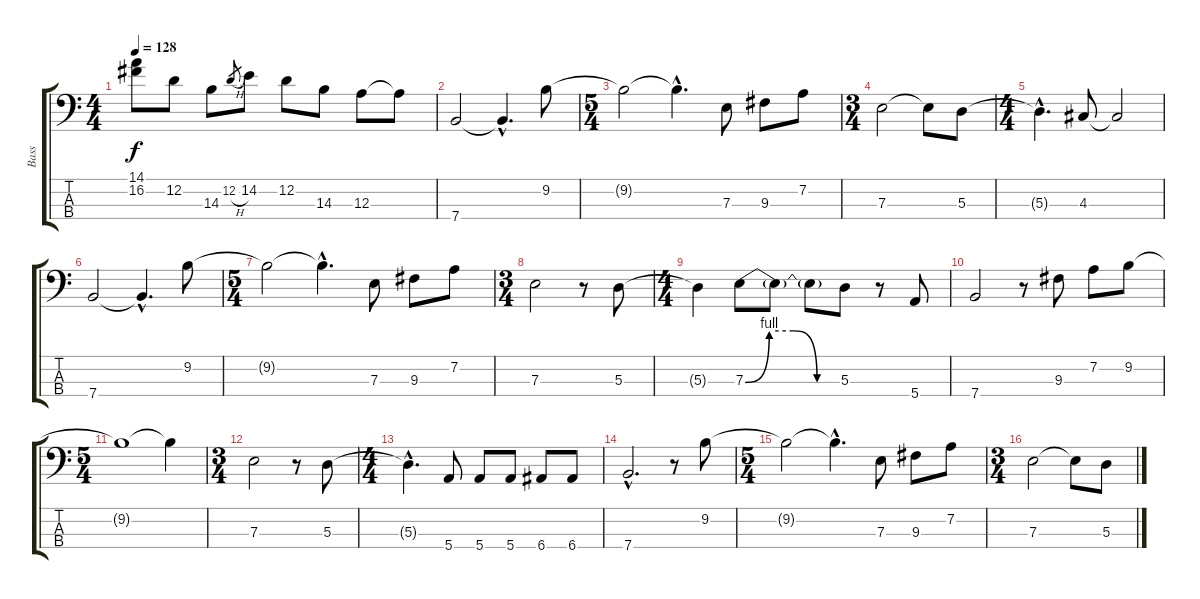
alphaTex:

\track ("Bass" "Bass") {instrument electricbassfinger}
\staff {score tabs}
\tuning (G2 D2 A1 E1) {hide}
\ts (4 4)
\tempo 128
\clef f4
\ks c
(14.1{t} 16.2{t}).8{dy f} 12.2.8 14.3.8 12.2{h}.8{gr} 14.2.8 12.2.8 14.3.8 12.3.8 12.3{t}.8 |
7.4.2 7.4{hac t}.4{d} 9.2.8 |
\ts (5 4)
9.2{t}.2 9.2{hac t}.4{d} 7.3.8 9.3.8 7.2.8 |
\ts (3 4)
7.3.2 7.3{t}.8 5.3.8 |
\ts (4 4)
5.3{hac t}.4{d} 4.3.8 4.3{t}.2 |
7.4.2 7.4{hac t}.4{d} 9.2.8 |
\ts (5 4)
9.2{t}.2 9.2{hac t}.4{d} 7.3.8 9.3.8 7.2.8 |
\ts (3 4)
7.3.2 r.8 5.3.8 |
\ts (4 4)
5.3{t}.4 7.3{be (custom 0 0 15 4 30 4 45 0 60 0)}.8 7.3{t}.8 7.3{t}.8 5.3.8 r.8 5.4.8 |
7.4.2 r.8 9.3.8 7.2.8 9.2.8 |
\ts (5 4)
9.2{t}.1 9.2{t}.4 |
\ts (3 4)
7.3.2 r.8 5.3.8 |
\ts (4 4)
5.3{hac t}.4{d} 5.4.8 5.4.8 5.4.8 6.4.8 6.4.8 |
7.4{hac}.2{d} r.8 9.2.8 |
\ts (5 4)
9.2{t}.2 9.2{hac t}.4{d} 7.3.8 9.3.8 7.2.8 |
\ts (3 4)
7.3.2 7.3{t}.8 5.3.8
